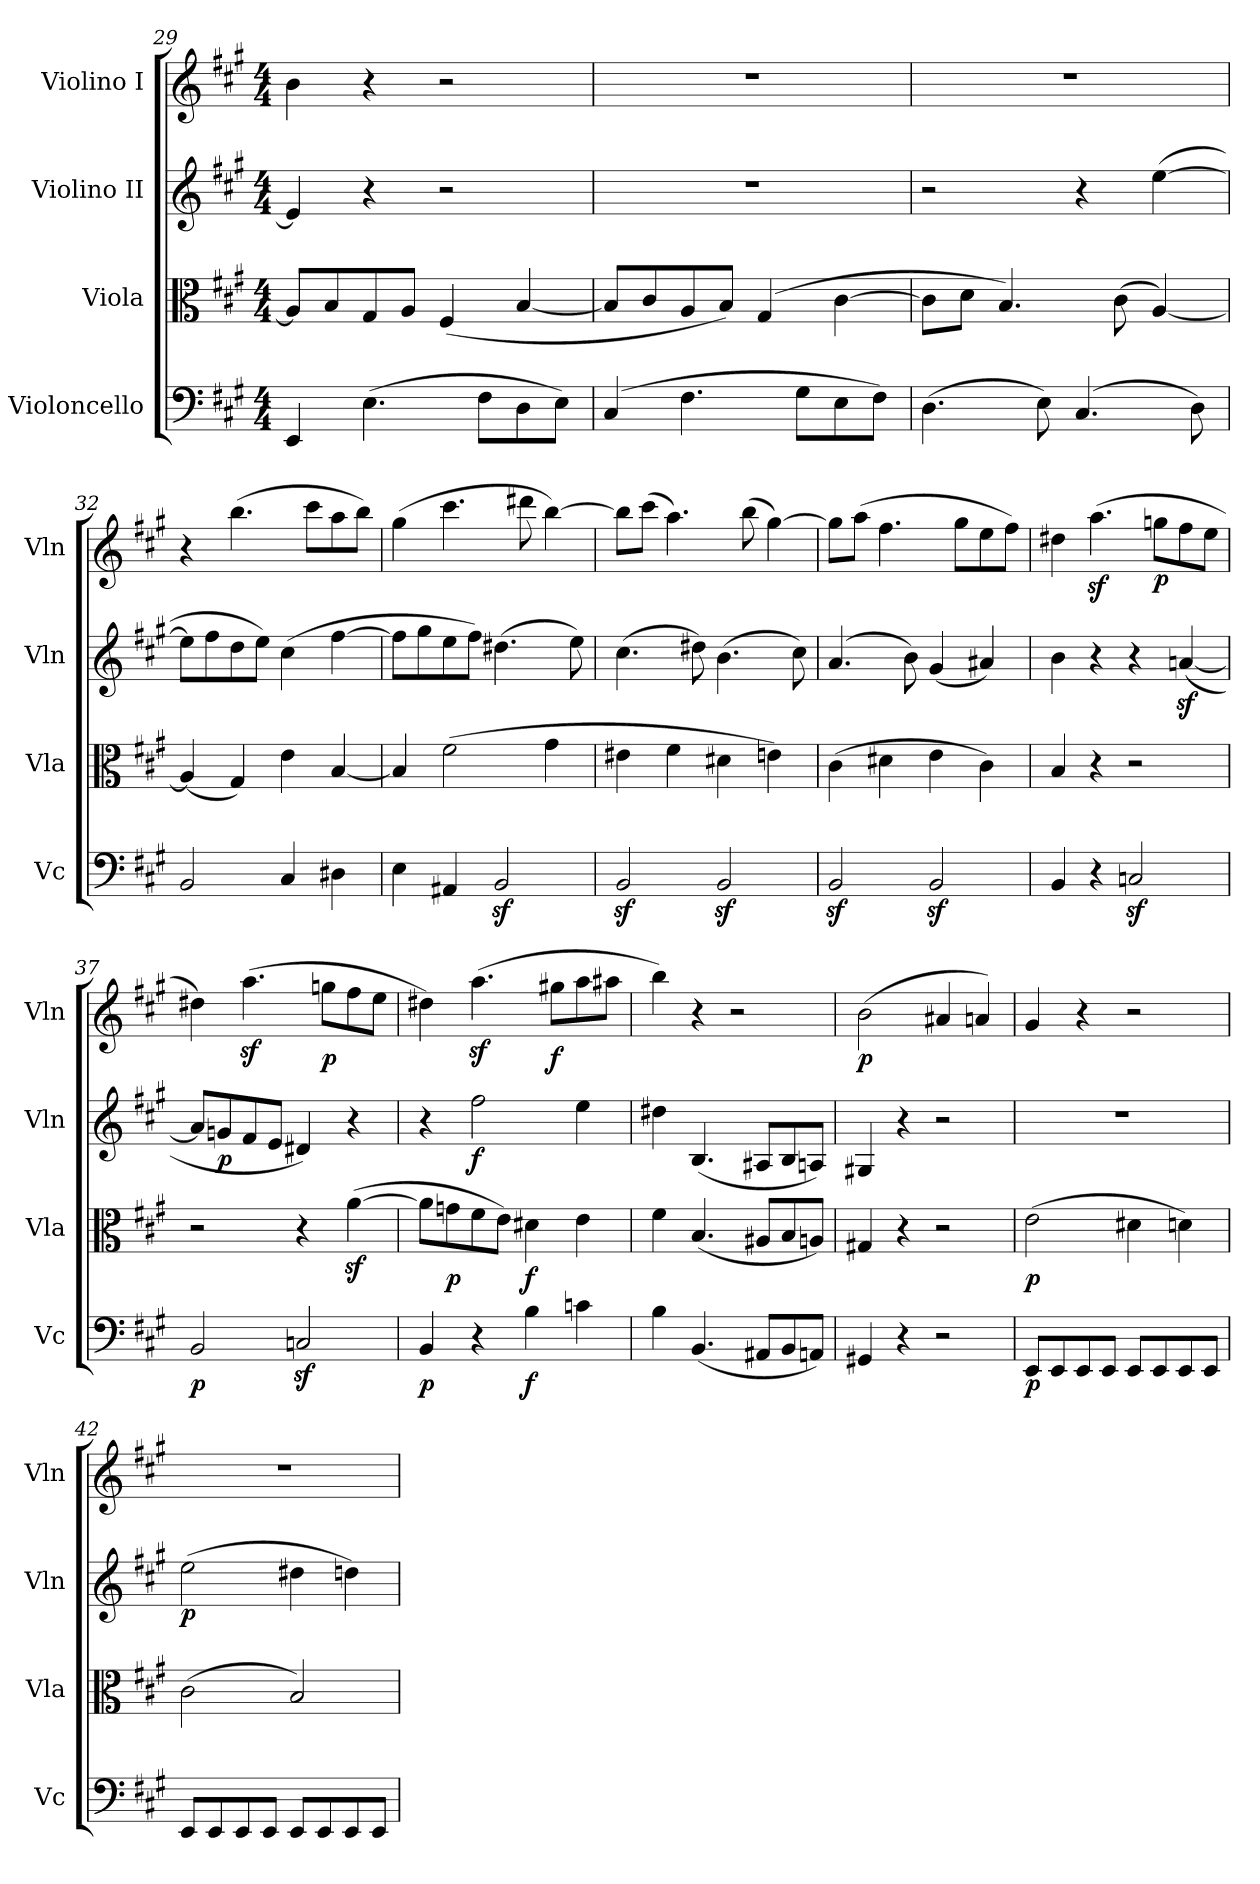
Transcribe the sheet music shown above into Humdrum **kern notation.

**kern	**dynam	**kern	**dynam	**kern	**dynam	**kern	**dynam
*part4	*part4	*part3	*part3	*part2	*part2	*part1	*part1
*staff4	*staff4	*staff3	*staff3	*staff2	*staff2	*staff1	*staff1
*I"Violoncello	*	*I"Viola	*	*I"Violino II	*	*I"Violino I	*
*I'Vc	*	*I'Vla	*	*I'Vln	*	*I'Vln	*
*clefF4	*	*clefC3	*	*clefG2	*	*clefG2	*
*k[f#c#g#]	*	*k[f#c#g#]	*	*k[f#c#g#]	*	*k[f#c#g#]	*
*A:	*	*A:	*	*A:	*	*A:	*
*M4/4	*	*M4/4	*	*M4/4	*	*M4/4	*
=29	=29	=29	=29	=29	=29	=29	=29
4EE	.	8AL]	.	4e]	.	4b	.
.	.	8B	.	.	.	.	.
(4.E	.	8G#	.	4r	.	4r	.
.	.	8AJ	.	.	.	.	.
.	.	(4F#	.	2r	.	2r	.
8F#L	.	.	.	.	.	.	.
8D	.	[4B	.	.	.	.	.
8EJ)	.	.	.	.	.	.	.
=30	=30	=30	=30	=30	=30	=30	=30
(4C#	.	8BL]	.	1r	.	1r	.
.	.	8c#	.	.	.	.	.
4.F#	.	8A	.	.	.	.	.
.	.	8BJ)	.	.	.	.	.
.	.	(4G#	.	.	.	.	.
8G#L	.	.	.	.	.	.	.
8E	.	[4c#	.	.	.	.	.
8F#J)	.	.	.	.	.	.	.
=31	=31	=31	=31	=31	=31	=31	=31
(4.D	.	8c#L]	.	2r	.	1r	.
.	.	8dJ	.	.	.	.	.
.	.	4.B)	.	.	.	.	.
8E)	.	.	.	.	.	.	.
(4.C#	.	.	.	4r	.	.	.
.	.	(8c#	.	.	.	.	.
.	.	[4A)	.	([4ee	.	.	.
8D)	.	.	.	.	.	.	.
!!LO:LB:g=z
=32	=32	=32	=32	=32	=32	=32	=32
2BB	.	(4A]	.	8eeL]	.	4r	.
.	.	.	.	8ff#	.	.	.
.	.	4G#)	.	8dd	.	(4.bb	.
.	.	.	.	8eeJ)	.	.	.
4C#	.	4e	.	(4cc#	.	.	.
.	.	.	.	.	.	8ccc#L	.
4D#X	.	[4B	.	[4ff#	.	8aa	.
.	.	.	.	.	.	8bbJ)	.
=33	=33	=33	=33	=33	=33	=33	=33
4E	.	4B]	.	8ff#L]	.	(4gg#	.
.	.	.	.	8gg#	.	.	.
4AA#X	.	(2f#	.	8ee	.	4.ccc#	.
.	.	.	.	8ff#J)	.	.	.
2BBz	.	.	.	(4.dd#X	.	.	.
.	.	.	.	.	.	8ddd#X	.
.	.	4g#	.	.	.	[4bb)	.
.	.	.	.	8ee)	.	.	.
=34	=34	=34	=34	=34	=34	=34	=34
2BBz	.	4e#X	.	(4.cc#	.	8bbL]	.
.	.	.	.	.	.	(8ccc#J	.
.	.	4f#	.	.	.	4.aa)	.
.	.	.	.	8dd#X)	.	.	.
2BBz	.	4d#X	.	(4.b	.	.	.
.	.	.	.	.	.	(8bb	.
.	.	4en)	.	.	.	[4gg#)	.
.	.	.	.	8cc#)	.	.	.
=35	=35	=35	=35	=35	=35	=35	=35
2BBz	.	(4c#	.	(4.a	.	8gg#L]	.
.	.	.	.	.	.	(8aaJ	.
.	.	4d#X	.	.	.	4.ff#	.
.	.	.	.	8b)	.	.	.
2BBz	.	4e	.	(4g#	.	.	.
.	.	.	.	.	.	8gg#L	.
.	.	4c#)	.	4a#X)	.	8ee	.
.	.	.	.	.	.	8ff#J)	.
=36	=36	=36	=36	=36	=36	=36	=36
4BB	.	4B	.	4b	.	4dd#X	.
4r	.	4r	.	4r	.	(4.aaz	.
2Cnz	.	2r	.	4r	.	.	.
.	.	.	.	.	.	8ggnL	p
.	.	.	.	([4anz	.	8ff#	.
.	.	.	.	.	.	8eeJ	.
=37	=37	=37	=37	=37	=37	=37	=37
2BB	p	2r	.	8aL]	.	4dd#X)	.
.	.	.	.	8gn	p	.	.
.	.	.	.	8f#	.	(4.aaz	.
.	.	.	.	8eJ	.	.	.
2Cnz	.	4r	.	4d#X)	.	.	.
.	.	.	.	.	.	8ggnL	p
.	.	([4az	.	4r	.	8ff#	.
.	.	.	.	.	.	8eeJ	.
!!LO:LB:g=z
=38	=38	=38	=38	=38	=38	=38	=38
4BB	p	8aL]	.	4r	.	4dd#X)	.
.	.	8gn	p	.	.	.	.
4r	.	8f#	.	2ff#	f	(4.aaz	.
.	.	8eJ)	.	.	.	.	.
4B	f	4d#X	f	.	.	.	.
.	.	.	.	.	.	8gg#XL	f
4cn	.	4e	.	4ee	.	8aa	.
.	.	.	.	.	.	8aa#XJ	.
=39	=39	=39	=39	=39	=39	=39	=39
4B	.	4f#	.	4dd#X	.	4bb)	.
(4.BB	.	(4.B	.	(4.B	.	4r	.
.	.	.	.	.	.	2r	.
8AA#XL	.	8A#XL	.	8A#XL	.	.	.
8BB	.	8B	.	8B	.	.	.
8AAnJ)	.	8AnJ)	.	8AnJ)	.	.	.
=40	=40	=40	=40	=40	=40	=40	=40
4GG#X	.	4G#X	.	4G#X	.	(2b	p
4r	.	4r	.	4r	.	.	.
2r	.	2r	.	2r	.	4a#X	.
.	.	.	.	.	.	4an)	.
=41	=41	=41	=41	=41	=41	=41	=41
8EEL	p	(2e	p	1r	.	4g#	.
8EE	.	.	.	.	.	.	.
8EE	.	.	.	.	.	4r	.
8EEJ	.	.	.	.	.	.	.
8EEL	.	4d#X	.	.	.	2r	.
8EE	.	.	.	.	.	.	.
8EE	.	4dn)	.	.	.	.	.
8EEJ	.	.	.	.	.	.	.
=42	=42	=42	=42	=42	=42	=42	=42
8EEL	.	(2c#	.	(2ee	p	1r	.
8EE	.	.	.	.	.	.	.
8EE	.	.	.	.	.	.	.
8EEJ	.	.	.	.	.	.	.
8EEL	.	2B)	.	4dd#X	.	.	.
8EE	.	.	.	.	.	.	.
8EE	.	.	.	4ddn)	.	.	.
8EEJ	.	.	.	.	.	.	.
=	=	=	=	=	=	=	=
*-	*-	*-	*-	*-	*-	*-	*-
